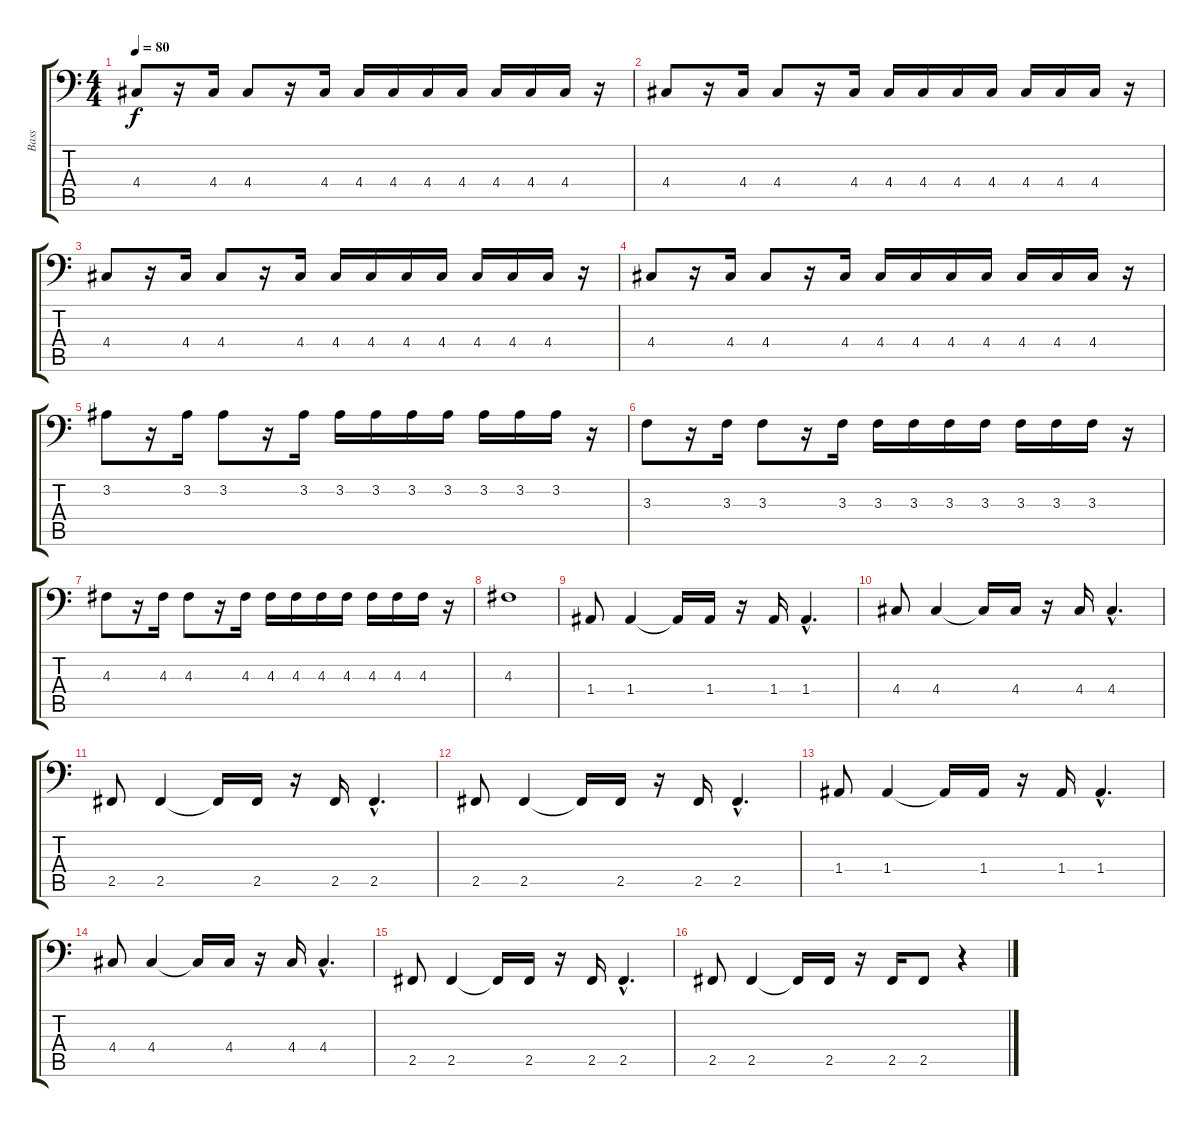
\track ("Bass" "Bass") {instrument electricbassfinger}
\staff {score tabs}
\tuning (C3 G2 D2 A1 E1 B0) {hide}
\ts (4 4)
\tempo 80
\clef f4
\ks c
4.4.8{dy f} r.16 4.4.16 4.4.8 r.16 4.4.16 4.4.16 4.4.16 4.4.16 4.4.16 4.4.16 4.4.16 4.4.16 r.16 |
4.4.8 r.16 4.4.16 4.4.8 r.16 4.4.16 4.4.16 4.4.16 4.4.16 4.4.16 4.4.16 4.4.16 4.4.16 r.16 |
4.4.8 r.16 4.4.16 4.4.8 r.16 4.4.16 4.4.16 4.4.16 4.4.16 4.4.16 4.4.16 4.4.16 4.4.16 r.16 |
4.4.8 r.16 4.4.16 4.4.8 r.16 4.4.16 4.4.16 4.4.16 4.4.16 4.4.16 4.4.16 4.4.16 4.4.16 r.16 |
3.2.8 r.16 3.2.16 3.2.8 r.16 3.2.16 3.2.16 3.2.16 3.2.16 3.2.16 3.2.16 3.2.16 3.2.16 r.16 |
3.3.8 r.16 3.3.16 3.3.8 r.16 3.3.16 3.3.16 3.3.16 3.3.16 3.3.16 3.3.16 3.3.16 3.3.16 r.16 |
4.3.8 r.16 4.3.16 4.3.8 r.16 4.3.16 4.3.16 4.3.16 4.3.16 4.3.16 4.3.16 4.3.16 4.3.16 r.16 |
4.3.1 |
1.4.8 1.4.4 1.4{t}.16 1.4.16 r.16 1.4.16 1.4{hac}.4{d} |
4.4.8 4.4.4 4.4{t}.16 4.4.16 r.16 4.4.16 4.4{hac}.4{d} |
2.5.8 2.5.4 2.5{t}.16 2.5.16 r.16 2.5.16 2.5{hac}.4{d} |
2.5.8 2.5.4 2.5{t}.16 2.5.16 r.16 2.5.16 2.5{hac}.4{d} |
1.4.8 1.4.4 1.4{t}.16 1.4.16 r.16 1.4.16 1.4{hac}.4{d} |
4.4.8 4.4.4 4.4{t}.16 4.4.16 r.16 4.4.16 4.4{hac}.4{d} |
2.5.8 2.5.4 2.5{t}.16 2.5.16 r.16 2.5.16 2.5{hac}.4{d} |
2.5.8 2.5.4 2.5{t}.16 2.5.16 r.16 2.5.16 2.5.8 r.4
